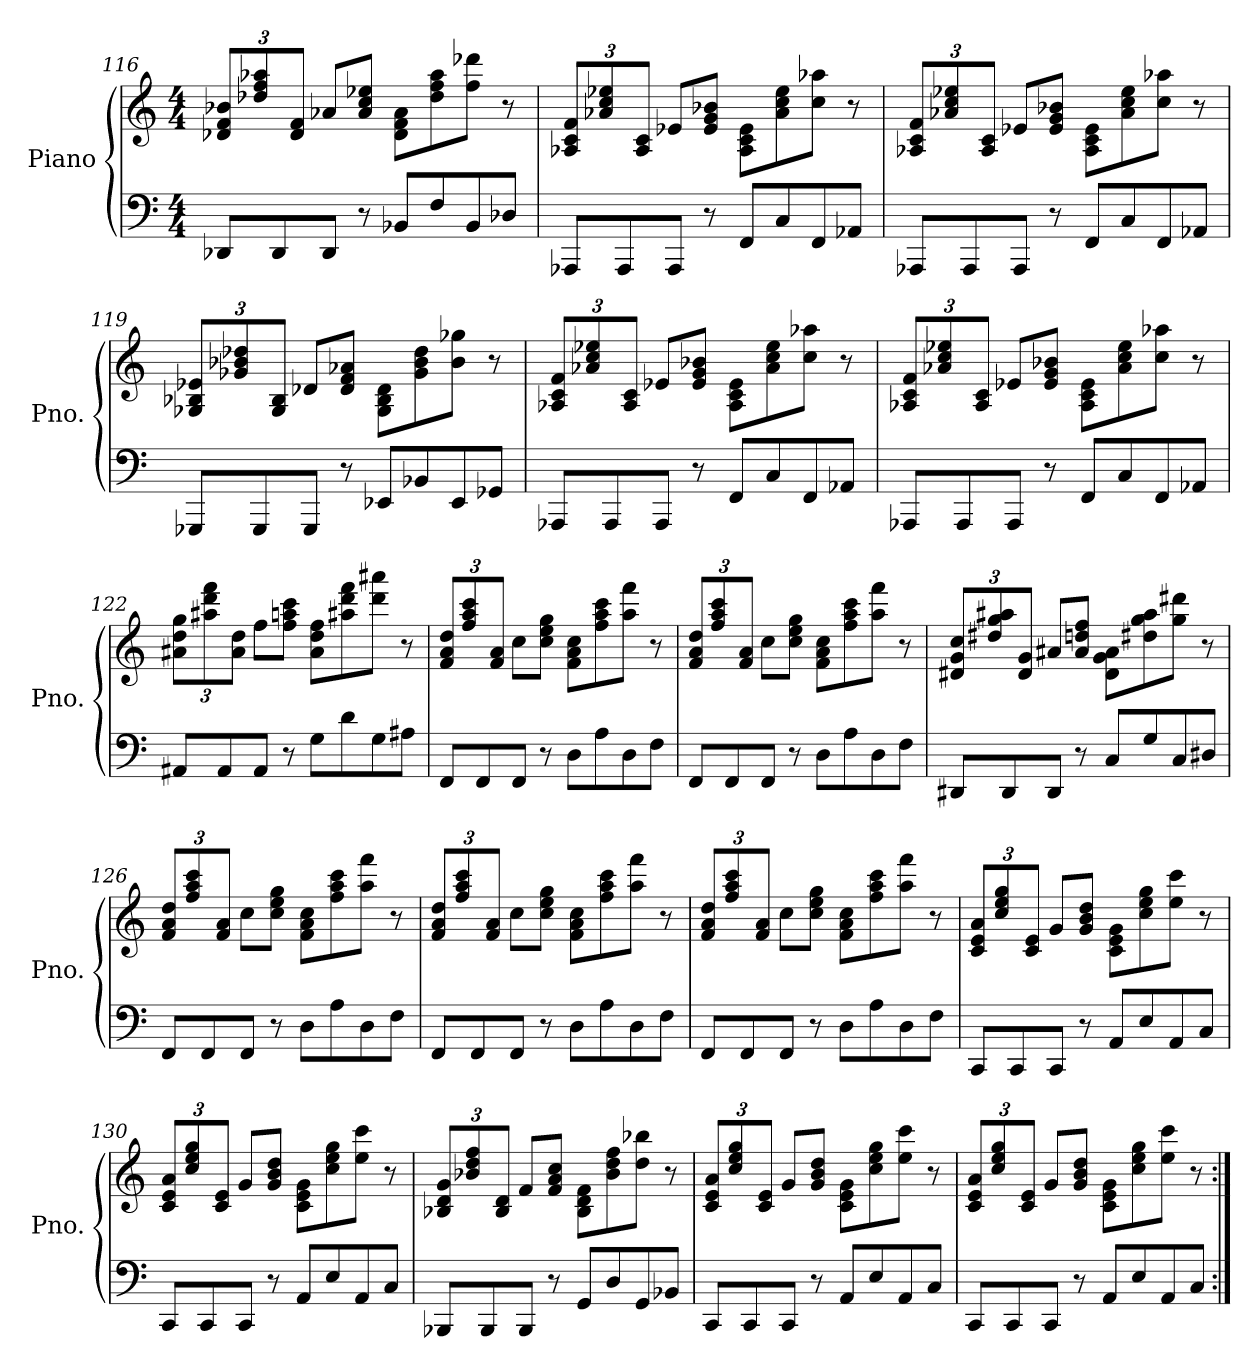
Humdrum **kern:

**kern	**kern
*part1	*part1
*staff2	*staff1
*I"Piano	*
*I'Pno.	*
!!LO:PB:g=z
*clefF4	*clefG2
*k[]	*k[]
*C:	*C:
*M4/4	*M4/4
*	*Xbrackettup
=116	=116
8DD-X/L	12d-X/ 12f/ 12b-X/L
.	12dd-X/ 12ff/ 12aa-X/
8DD-/	.
.	12d-/ 12f/J
8DD-/J	8a-X/L
8r	8a-/ 8cc/ 8ee-X/J
8BB-X/L	8d-\ 8f\ 8a-\L
8F/	8dd-\ 8ff\ 8aa-\
8BB-/	8ff\ 8ddd-X\J
8D-X/J	8r
=117	=117
8AAA-X/L	12A-X/ 12c/ 12f/L
.	12a-X/ 12cc/ 12ee-X/
8AAA-/	.
.	12A-/ 12c/J
8AAA-/J	8e-X/L
8r	8e-/ 8g/ 8b-X/J
8FF/L	8A-\ 8c\ 8e-\L
8C/	8a-\ 8cc\ 8ee-\
8FF/	8cc\ 8aa-X\J
8AA-X/J	8r
=118	=118
8AAA-X/L	12A-X/ 12c/ 12f/L
.	12a-X/ 12cc/ 12ee-X/
8AAA-/	.
.	12A-/ 12c/J
8AAA-/J	8e-X/L
8r	8e-/ 8g/ 8b-X/J
8FF/L	8A-\ 8c\ 8e-\L
8C/	8a-\ 8cc\ 8ee-\
8FF/	8cc\ 8aa-X\J
8AA-X/J	8r
!!LO:LB:g=z
=119	=119
8GGG-X/L	12G-X/ 12B-X/ 12e-X/L
.	12g-X/ 12b-X/ 12dd-X/
8GGG-/	.
.	12G-/ 12B-/J
8GGG-/J	8d-X/L
8r	8d-/ 8f/ 8a-X/J
8EE-X/L	8G-\ 8B-\ 8d-\L
8BB-X/	8g-\ 8b-\ 8dd-\
8EE-/	8b-\ 8gg-X\J
8GG-X/J	8r
=120	=120
8AAA-X/L	12A-X/ 12c/ 12f/L
.	12a-X/ 12cc/ 12ee-X/
8AAA-/	.
.	12A-/ 12c/J
8AAA-/J	8e-X/L
8r	8e-/ 8g/ 8b-X/J
8FF/L	8A-\ 8c\ 8e-\L
8C/	8a-\ 8cc\ 8ee-\
8FF/	8cc\ 8aa-X\J
8AA-X/J	8r
=121	=121
8AAA-X/L	12A-X/ 12c/ 12f/L
.	12a-X/ 12cc/ 12ee-X/
8AAA-/	.
.	12A-/ 12c/J
8AAA-/J	8e-X/L
8r	8e-/ 8g/ 8b-X/J
8FF/L	8A-\ 8c\ 8e-\L
8C/	8a-\ 8cc\ 8ee-\
8FF/	8cc\ 8aa-X\J
8AA-X/J	8r
!!LO:LB:g=z
=122	=122
8AA#X/L	12a#X\ 12dd\ 12gg\L
.	12aa#X\ 12ddd\ 12fff\
8AA#/	.
.	12a#\ 12dd\J
8AA#/J	8ff\L
8r	8ff\ 8aan\ 8ccc\J
8G\L	8a#\ 8dd\ 8ff\L
8d\	8aa#X\ 8ddd\ 8fff\
8G\	8ddd\ 8aaa#X\J
8A#X\J	8r
=123	=123
8FF/L	12f/ 12a/ 12dd/L
.	12ff/ 12aa/ 12ccc/
8FF/	.
.	12f/ 12a/J
8FF/J	8cc\L
8r	8cc\ 8ee\ 8gg\J
8D\L	8f\ 8a\ 8cc\L
8A\	8ff\ 8aa\ 8ccc\
8D\	8aa\ 8fff\J
8F\J	8r
=124	=124
8FF/L	12f/ 12a/ 12dd/L
.	12ff/ 12aa/ 12ccc/
8FF/	.
.	12f/ 12a/J
8FF/J	8cc\L
8r	8cc\ 8ee\ 8gg\J
8D\L	8f\ 8a\ 8cc\L
8A\	8ff\ 8aa\ 8ccc\
8D\	8aa\ 8fff\J
8F\J	8r
!!LO:LB:g=z
=125	=125
8DD#X/L	12d#X/ 12g/ 12cc/L
.	12dd#X/ 12gg/ 12aa#X/
8DD#/	.
.	12d#/ 12g/J
8DD#/J	8a#X/L
8r	8a#/ 8ddn/ 8ff/J
8C/L	8d#\ 8g\ 8a#\L
8G/	8dd#X\ 8gg\ 8aa#\
8C/	8gg\ 8ddd#X\J
8D#X/J	8r
=126	=126
8FF/L	12f/ 12a/ 12dd/L
.	12ff/ 12aa/ 12ccc/
8FF/	.
.	12f/ 12a/J
8FF/J	8cc\L
8r	8cc\ 8ee\ 8gg\J
8D\L	8f\ 8a\ 8cc\L
8A\	8ff\ 8aa\ 8ccc\
8D\	8aa\ 8fff\J
8F\J	8r
=127	=127
8FF/L	12f/ 12a/ 12dd/L
.	12ff/ 12aa/ 12ccc/
8FF/	.
.	12f/ 12a/J
8FF/J	8cc\L
8r	8cc\ 8ee\ 8gg\J
8D\L	8f\ 8a\ 8cc\L
8A\	8ff\ 8aa\ 8ccc\
8D\	8aa\ 8fff\J
8F\J	8r
!!LO:LB:g=z
=128	=128
8FF/L	12f/ 12a/ 12dd/L
.	12ff/ 12aa/ 12ccc/
8FF/	.
.	12f/ 12a/J
8FF/J	8cc\L
8r	8cc\ 8ee\ 8gg\J
8D\L	8f\ 8a\ 8cc\L
8A\	8ff\ 8aa\ 8ccc\
8D\	8aa\ 8fff\J
8F\J	8r
=129	=129
8CC/L	12c/ 12e/ 12a/L
.	12cc/ 12ee/ 12gg/
8CC/	.
.	12c/ 12e/J
8CC/J	8g/L
8r	8g/ 8b/ 8dd/J
8AA/L	8c\ 8e\ 8g\L
8E/	8cc\ 8ee\ 8gg\
8AA/	8ee\ 8ccc\J
8C/J	8r
=130	=130
8CC/L	12c/ 12e/ 12a/L
.	12cc/ 12ee/ 12gg/
8CC/	.
.	12c/ 12e/J
8CC/J	8g/L
8r	8g/ 8b/ 8dd/J
8AA/L	8c\ 8e\ 8g\L
8E/	8cc\ 8ee\ 8gg\
8AA/	8ee\ 8ccc\J
8C/J	8r
=131	=131
8BBB-X/L	12B-X/ 12d/ 12g/L
.	12b-X/ 12dd/ 12ff/
8BBB-/	.
.	12B-/ 12d/J
8BBB-/J	8f/L
8r	8f/ 8a/ 8cc/J
8GG/L	8B-\ 8d\ 8f\L
8D/	8b-\ 8dd\ 8ff\
8GG/	8dd\ 8bb-X\J
8BB-X/J	8r
!!LO:PB:g=z
=132	=132
8CC/L	12c/ 12e/ 12a/L
.	12cc/ 12ee/ 12gg/
8CC/	.
.	12c/ 12e/J
8CC/J	8g/L
8r	8g/ 8b/ 8dd/J
8AA/L	8c\ 8e\ 8g\L
8E/	8cc\ 8ee\ 8gg\
8AA/	8ee\ 8ccc\J
8C/J	8r
=133	=133
8CC/L	12c/ 12e/ 12a/L
.	12cc/ 12ee/ 12gg/
8CC/	.
.	12c/ 12e/J
8CC/J	8g/L
8r	8g/ 8b/ 8dd/J
8AA/L	8c\ 8e\ 8g\L
8E/	8cc\ 8ee\ 8gg\
8AA/	8ee\ 8ccc\J
8C/J	8r
=:|!	=:|!
*-	*-
